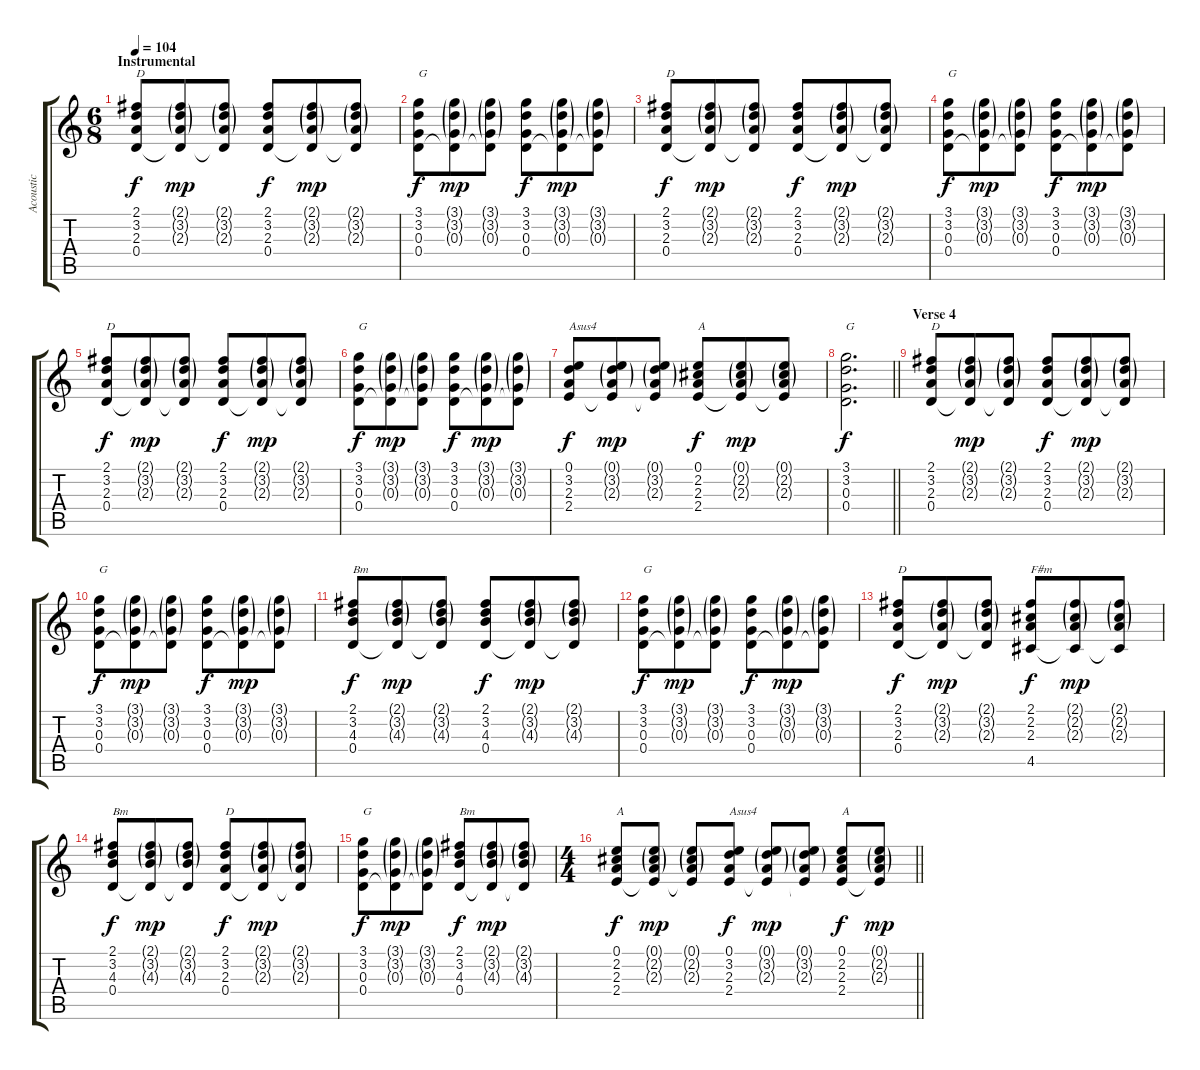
\track ("Acoustic" "Acoustic") {instrument acousticguitarsteel}
\staff {score tabs}
\tuning (E4 B3 G3 D3 A2 E2) {hide}
\ts (6 8)
\section ("" "Instrumental")
\tempo 104
\clef g2
\ks c
(2.1 3.2 2.3 0.4).8{txt "D" dy f} (2.1{g} 3.2{g} 2.3{g} 0.4{t}).8{dy mp} (2.1{g} 3.2{g} 2.3{g} 0.4{t}).8 (2.1 3.2 2.3 0.4).8{dy f} (2.1{g} 3.2{g} 2.3{g} 0.4{t}).8{dy mp} (2.1{g} 3.2{g} 2.3{g} 0.4{t}).8 |
(3.1 3.2 0.3 0.4).8{txt "G" dy f} (3.1{g} 3.2{g} 0.3{g} 0.4{t}).8{dy mp} (3.1{g} 3.2{g} 0.3{g} 0.4{t}).8 (3.1 3.2 0.3 0.4).8{dy f} (3.1{g} 3.2{g} 0.3{g} 0.4{t}).8{dy mp} (3.1{g} 3.2{g} 0.3{g} 0.4{t}).8 |
(2.1 3.2 2.3 0.4).8{txt "D" dy f} (2.1{g} 3.2{g} 2.3{g} 0.4{t}).8{dy mp} (2.1{g} 3.2{g} 2.3{g} 0.4{t}).8 (2.1 3.2 2.3 0.4).8{dy f} (2.1{g} 3.2{g} 2.3{g} 0.4{t}).8{dy mp} (2.1{g} 3.2{g} 2.3{g} 0.4{t}).8 |
(3.1 3.2 0.3 0.4).8{txt "G" dy f} (3.1{g} 3.2{g} 0.3{g} 0.4{t}).8{dy mp} (3.1{g} 3.2{g} 0.3{g} 0.4{t}).8 (3.1 3.2 0.3 0.4).8{dy f} (3.1{g} 3.2{g} 0.3{g} 0.4{t}).8{dy mp} (3.1{g} 3.2{g} 0.3{g} 0.4{t}).8 |
(2.1 3.2 2.3 0.4).8{txt "D" dy f} (2.1{g} 3.2{g} 2.3{g} 0.4{t}).8{dy mp} (2.1{g} 3.2{g} 2.3{g} 0.4{t}).8 (2.1 3.2 2.3 0.4).8{dy f} (2.1{g} 3.2{g} 2.3{g} 0.4{t}).8{dy mp} (2.1{g} 3.2{g} 2.3{g} 0.4{t}).8 |
(3.1 3.2 0.3 0.4).8{txt "G" dy f} (3.1{g} 3.2{g} 0.3{g} 0.4{t}).8{dy mp} (3.1{g} 3.2{g} 0.3{g} 0.4{t}).8 (3.1 3.2 0.3 0.4).8{dy f} (3.1{g} 3.2{g} 0.3{g} 0.4{t}).8{dy mp} (3.1{g} 3.2{g} 0.3{g} 0.4{t}).8 |
(0.1 3.2 2.3 2.4).8{txt "Asus4" dy f} (0.1{g} 3.2{g} 2.3{g} 2.4{t}).8{dy mp} (0.1{g} 3.2{g} 2.3{g} 2.4{t}).8 (0.1 2.2 2.3 2.4).8{txt "A" dy f} (0.1{g} 2.2{g} 2.3{g} 2.4{t}).8{dy mp} (0.1{g} 2.2{g} 2.3{g} 2.4{t}).8 |
\barLineRight lightlight
(3.1 3.2 0.3 0.4).2{d txt "G" dy f} |
\section ("" "Verse 4")
(2.1 3.2 2.3 0.4).8{txt "D"} (2.1{g} 3.2{g} 2.3{g} 0.4{t}).8{dy mp} (2.1{g} 3.2{g} 2.3{g} 0.4{t}).8 (2.1 3.2 2.3 0.4).8{dy f} (2.1{g} 3.2{g} 2.3{g} 0.4{t}).8{dy mp} (2.1{g} 3.2{g} 2.3{g} 0.4{t}).8 |
(3.1 3.2 0.3 0.4).8{txt "G" dy f} (3.1{g} 3.2{g} 0.3{g} 0.4{t}).8{dy mp} (3.1{g} 3.2{g} 0.3{g} 0.4{t}).8 (3.1 3.2 0.3 0.4).8{dy f} (3.1{g} 3.2{g} 0.3{g} 0.4{t}).8{dy mp} (3.1{g} 3.2{g} 0.3{g} 0.4{t}).8 |
(2.1 3.2 4.3 0.4).8{txt "Bm" dy f} (2.1{g} 3.2{g} 4.3{g} 0.4{t}).8{dy mp} (2.1{g} 3.2{g} 4.3{g} 0.4{t}).8 (2.1 3.2 4.3 0.4).8{dy f} (2.1{g} 3.2{g} 4.3{g} 0.4{t}).8{dy mp} (2.1{g} 3.2{g} 4.3{g} 0.4{t}).8 |
(3.1 3.2 0.3 0.4).8{txt "G" dy f} (3.1{g} 3.2{g} 0.3{g} 0.4{t}).8{dy mp} (3.1{g} 3.2{g} 0.3{g} 0.4{t}).8 (3.1 3.2 0.3 0.4).8{dy f} (3.1{g} 3.2{g} 0.3{g} 0.4{t}).8{dy mp} (3.1{g} 3.2{g} 0.3{g} 0.4{t}).8 |
(2.1 3.2 2.3 0.4).8{txt "D" dy f} (2.1{g} 3.2{g} 2.3{g} 0.4{t}).8{dy mp} (2.1{g} 3.2{g} 2.3{g} 0.4{t}).8 (2.1 2.2 2.3 4.5).8{txt "F#m" dy f} (2.1{g} 2.2{g} 2.3{g} 4.5{t}).8{dy mp} (2.1{g} 2.2{g} 2.3{g} 4.5{t}).8 |
(2.1 3.2 4.3 0.4).8{txt "Bm" dy f} (2.1{g} 3.2{g} 4.3{g} 0.4{t}).8{dy mp} (2.1{g} 3.2{g} 4.3{g} 0.4{t}).8 (2.1 3.2 2.3 0.4).8{txt "D" dy f} (2.1{g} 3.2{g} 2.3{g} 0.4{t}).8{dy mp} (2.1{g} 3.2{g} 2.3{g} 0.4{t}).8 |
(3.1 3.2 0.3 0.4).8{txt "G" dy f} (3.1{g} 3.2{g} 0.3{g} 0.4{t}).8{dy mp} (3.1{g} 3.2{g} 0.3{g} 0.4{t}).8 (2.1 3.2 4.3 0.4).8{txt "Bm" dy f} (2.1{g} 3.2{g} 4.3{g} 0.4{t}).8{dy mp} (2.1{g} 3.2{g} 4.3{g} 0.4{t}).8 |
\ts (4 4)
\barLineRight lightlight
(0.1 2.2 2.3 2.4).8{txt "A" dy f} (0.1{g} 2.2{g} 2.3{g} 2.4{t}).8{dy mp} (0.1{g} 2.2{g} 2.3{g} 2.4{t}).8 (0.1 3.2 2.3 2.4).8{txt "Asus4" dy f} (0.1{g} 3.2{g} 2.3{g} 2.4{t}).8{dy mp} (0.1{g} 3.2{g} 2.3{g} 2.4{t}).8 (0.1 2.2 2.3 2.4).8{txt "A" dy f} (0.1{g} 2.2{g} 2.3{g} 2.4{t}).8{dy mp}
